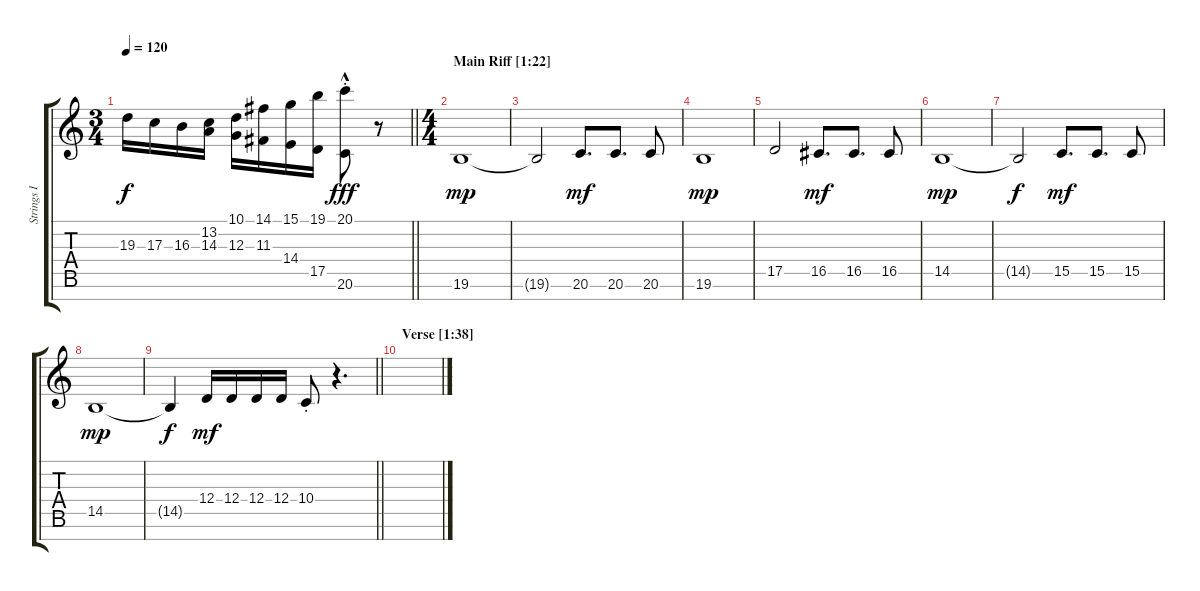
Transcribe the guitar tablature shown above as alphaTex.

\track ("Strings I" "Strings I") {instrument stringensemble1}
\staff {score tabs}
\tuning (E4 B3 G3 D3 A2 E2 B1) {hide}
\ts (3 4)
\tempo 120
\clef g2
\barLineRight lightlight
\ks c
19.3.16{dy f} 17.3.16 16.3.16 (13.2 14.3).16 (10.1 12.3).16 (14.1 11.3).16 (15.1 14.4).16 (19.1 17.5).16 (20.1{hac st} 20.6{hac st}).8{dy fff} r.8 |
\ts (4 4)
\section ("" "Main Riff [1:22]")
19.6.1{dy mp} |
19.6{t}.2 20.6.8{d dy mf} 20.6.8{d} 20.6.8 |
19.6.1{dy mp} |
17.5.2 16.5.8{d dy mf} 16.5.8{d} 16.5.8 |
14.5.1{dy mp} |
14.5{t}.2{dy f} 15.5.8{d dy mf} 15.5.8{d} 15.5.8 |
14.5.1{dy mp} |
\barLineRight lightlight
14.5{t}.4{dy f} 12.4.16{dy mf} 12.4.16 12.4.16 12.4.16 10.4{st}.8 r.4{d} |
\section ("" "Verse [1:38]")
